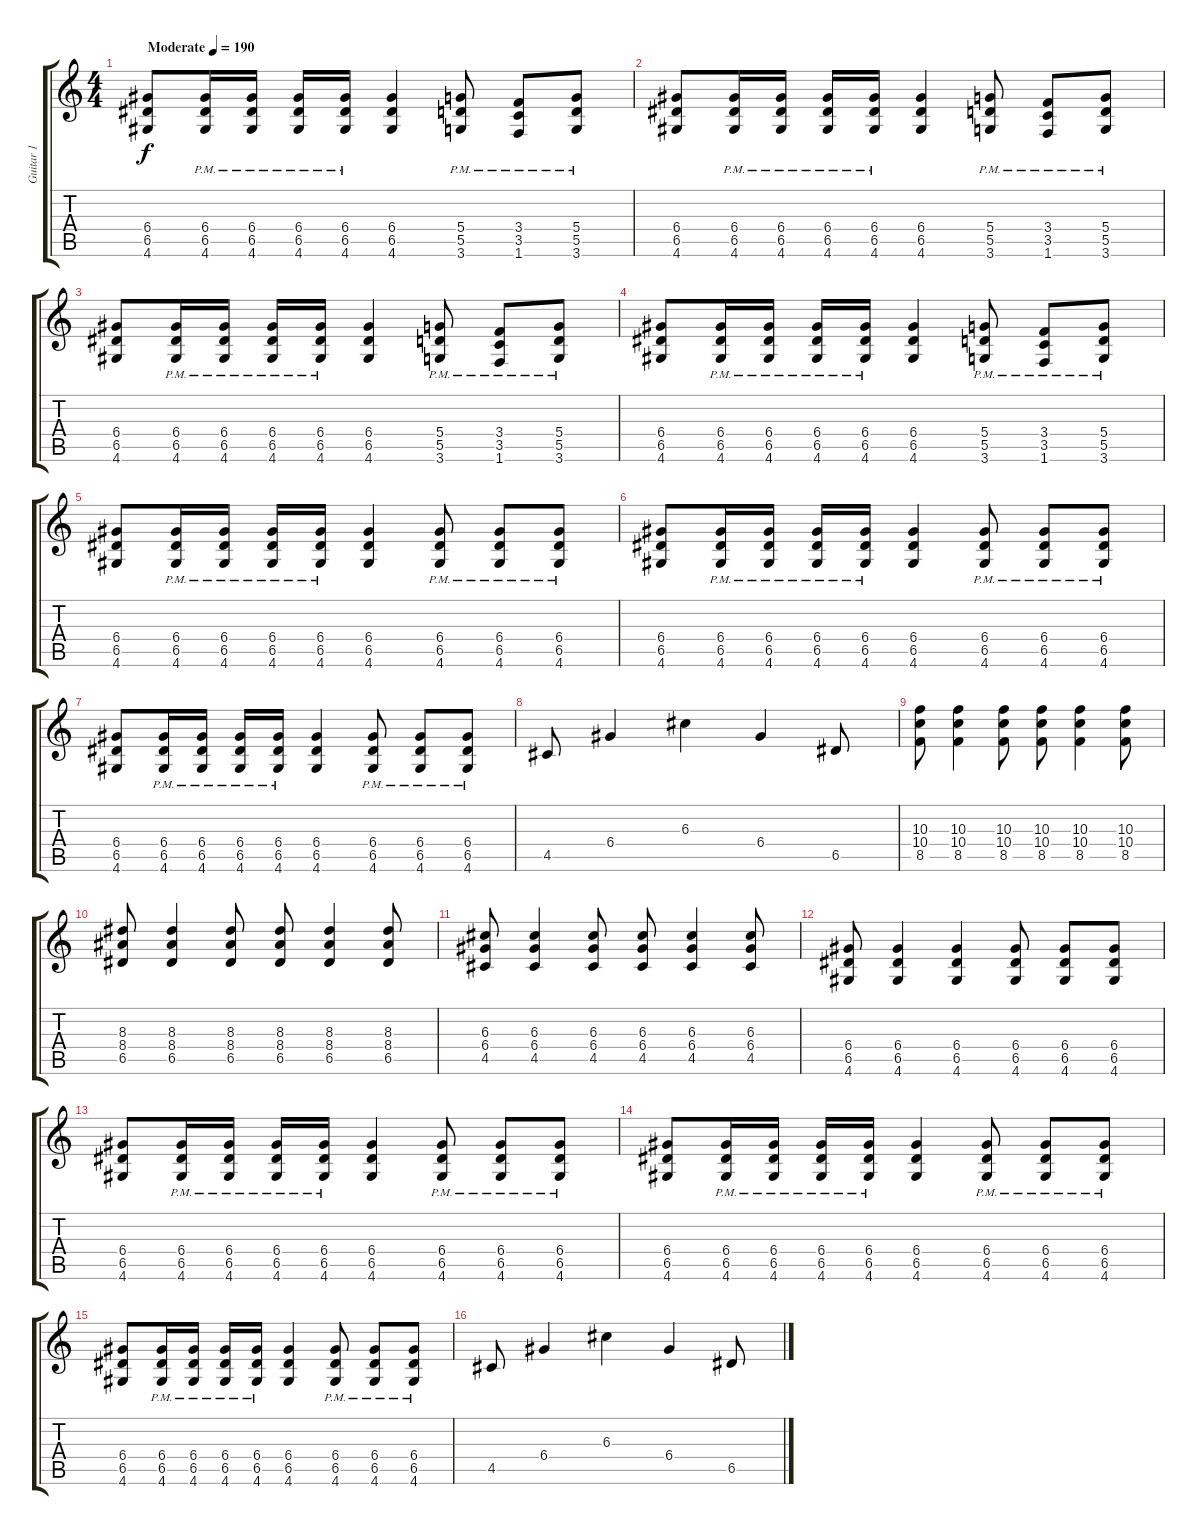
\track ("Guitar 1" "Guitar 1") {instrument distortionguitar}
\staff {score tabs}
\tuning (E4 B3 G3 D3 A2 E2) {hide}
\ts (4 4)
\tempo (190 "Moderate")
\clef g2
\ks c
(6.4 6.5 4.6).8{dy f instrument distortionguitar} (6.4{pm} 6.5{pm} 4.6{pm}).16 (6.4{pm} 6.5{pm} 4.6{pm}).16 (6.4{pm} 6.5{pm} 4.6{pm}).16 (6.4{pm} 6.5{pm} 4.6{pm}).16 (6.4 6.5 4.6).4 (5.4 5.5 3.6{pm}).8 (3.4 3.5 1.6{pm}).8 (5.4 5.5 3.6{pm}).8 |
(6.4 6.5 4.6).8 (6.4{pm} 6.5{pm} 4.6{pm}).16 (6.4{pm} 6.5{pm} 4.6{pm}).16 (6.4{pm} 6.5{pm} 4.6{pm}).16 (6.4{pm} 6.5{pm} 4.6{pm}).16 (6.4 6.5 4.6).4 (5.4 5.5 3.6{pm}).8 (3.4 3.5 1.6{pm}).8 (5.4 5.5 3.6{pm}).8 |
(6.4 6.5 4.6).8 (6.4{pm} 6.5{pm} 4.6{pm}).16 (6.4{pm} 6.5{pm} 4.6{pm}).16 (6.4{pm} 6.5{pm} 4.6{pm}).16 (6.4{pm} 6.5{pm} 4.6{pm}).16 (6.4 6.5 4.6).4 (5.4 5.5 3.6{pm}).8 (3.4 3.5 1.6{pm}).8 (5.4 5.5 3.6{pm}).8 |
(6.4 6.5 4.6).8 (6.4{pm} 6.5{pm} 4.6{pm}).16 (6.4{pm} 6.5{pm} 4.6{pm}).16 (6.4{pm} 6.5{pm} 4.6{pm}).16 (6.4{pm} 6.5{pm} 4.6{pm}).16 (6.4 6.5 4.6).4 (5.4 5.5 3.6{pm}).8 (3.4 3.5 1.6{pm}).8 (5.4 5.5 3.6{pm}).8 |
(6.4 6.5 4.6).8 (6.4{pm} 6.5{pm} 4.6{pm}).16 (6.4{pm} 6.5{pm} 4.6{pm}).16 (6.4{pm} 6.5{pm} 4.6{pm}).16 (6.4{pm} 6.5{pm} 4.6{pm}).16 (6.4 6.5 4.6).4 (6.4{pm} 6.5{pm} 4.6{pm}).8 (6.4{pm} 6.5{pm} 4.6{pm}).8 (6.4{pm} 6.5{pm} 4.6{pm}).8 |
(6.4 6.5 4.6).8 (6.4{pm} 6.5{pm} 4.6{pm}).16 (6.4{pm} 6.5{pm} 4.6{pm}).16 (6.4{pm} 6.5{pm} 4.6{pm}).16 (6.4{pm} 6.5{pm} 4.6{pm}).16 (6.4 6.5 4.6).4 (6.4{pm} 6.5{pm} 4.6{pm}).8 (6.4{pm} 6.5{pm} 4.6{pm}).8 (6.4{pm} 6.5{pm} 4.6{pm}).8 |
(6.4 6.5 4.6).8 (6.4{pm} 6.5{pm} 4.6{pm}).16 (6.4{pm} 6.5{pm} 4.6{pm}).16 (6.4{pm} 6.5{pm} 4.6{pm}).16 (6.4{pm} 6.5{pm} 4.6{pm}).16 (6.4 6.5 4.6).4 (6.4{pm} 6.5{pm} 4.6{pm}).8 (6.4{pm} 6.5{pm} 4.6{pm}).8 (6.4{pm} 6.5{pm} 4.6{pm}).8 |
4.5.8 6.4.4 6.3.4 6.4.4 6.5.8 |
(10.3 10.4 8.5).8 (10.3 10.4 8.5).4 (10.3 10.4 8.5).8 (10.3 10.4 8.5).8 (10.3 10.4 8.5).4 (10.3 10.4 8.5).8 |
(8.3 8.4 6.5).8 (8.3 8.4 6.5).4 (8.3 8.4 6.5).8 (8.3 8.4 6.5).8 (8.3 8.4 6.5).4 (8.3 8.4 6.5).8 |
(6.3 6.4 4.5).8 (6.3 6.4 4.5).4 (6.3 6.4 4.5).8 (6.3 6.4 4.5).8 (6.3 6.4 4.5).4 (6.3 6.4 4.5).8 |
(6.4 6.5 4.6).8 (6.4 6.5 4.6).4 (6.4 6.5 4.6).4 (6.4 6.5 4.6).8 (6.4 6.5 4.6).8 (6.4 6.5 4.6).8 |
(6.4 6.5 4.6).8 (6.4{pm} 6.5{pm} 4.6{pm}).16 (6.4{pm} 6.5{pm} 4.6{pm}).16 (6.4{pm} 6.5{pm} 4.6{pm}).16 (6.4{pm} 6.5{pm} 4.6{pm}).16 (6.4 6.5 4.6).4 (6.4{pm} 6.5{pm} 4.6{pm}).8 (6.4{pm} 6.5{pm} 4.6{pm}).8 (6.4{pm} 6.5{pm} 4.6{pm}).8 |
(6.4 6.5 4.6).8 (6.4{pm} 6.5{pm} 4.6{pm}).16 (6.4{pm} 6.5{pm} 4.6{pm}).16 (6.4{pm} 6.5{pm} 4.6{pm}).16 (6.4{pm} 6.5{pm} 4.6{pm}).16 (6.4 6.5 4.6).4 (6.4{pm} 6.5{pm} 4.6{pm}).8 (6.4{pm} 6.5{pm} 4.6{pm}).8 (6.4{pm} 6.5{pm} 4.6{pm}).8 |
(6.4 6.5 4.6).8 (6.4{pm} 6.5{pm} 4.6{pm}).16 (6.4{pm} 6.5{pm} 4.6{pm}).16 (6.4{pm} 6.5{pm} 4.6{pm}).16 (6.4{pm} 6.5{pm} 4.6{pm}).16 (6.4 6.5 4.6).4 (6.4{pm} 6.5{pm} 4.6{pm}).8 (6.4{pm} 6.5{pm} 4.6{pm}).8 (6.4{pm} 6.5{pm} 4.6{pm}).8 |
4.5.8 6.4.4 6.3.4 6.4.4 6.5.8
